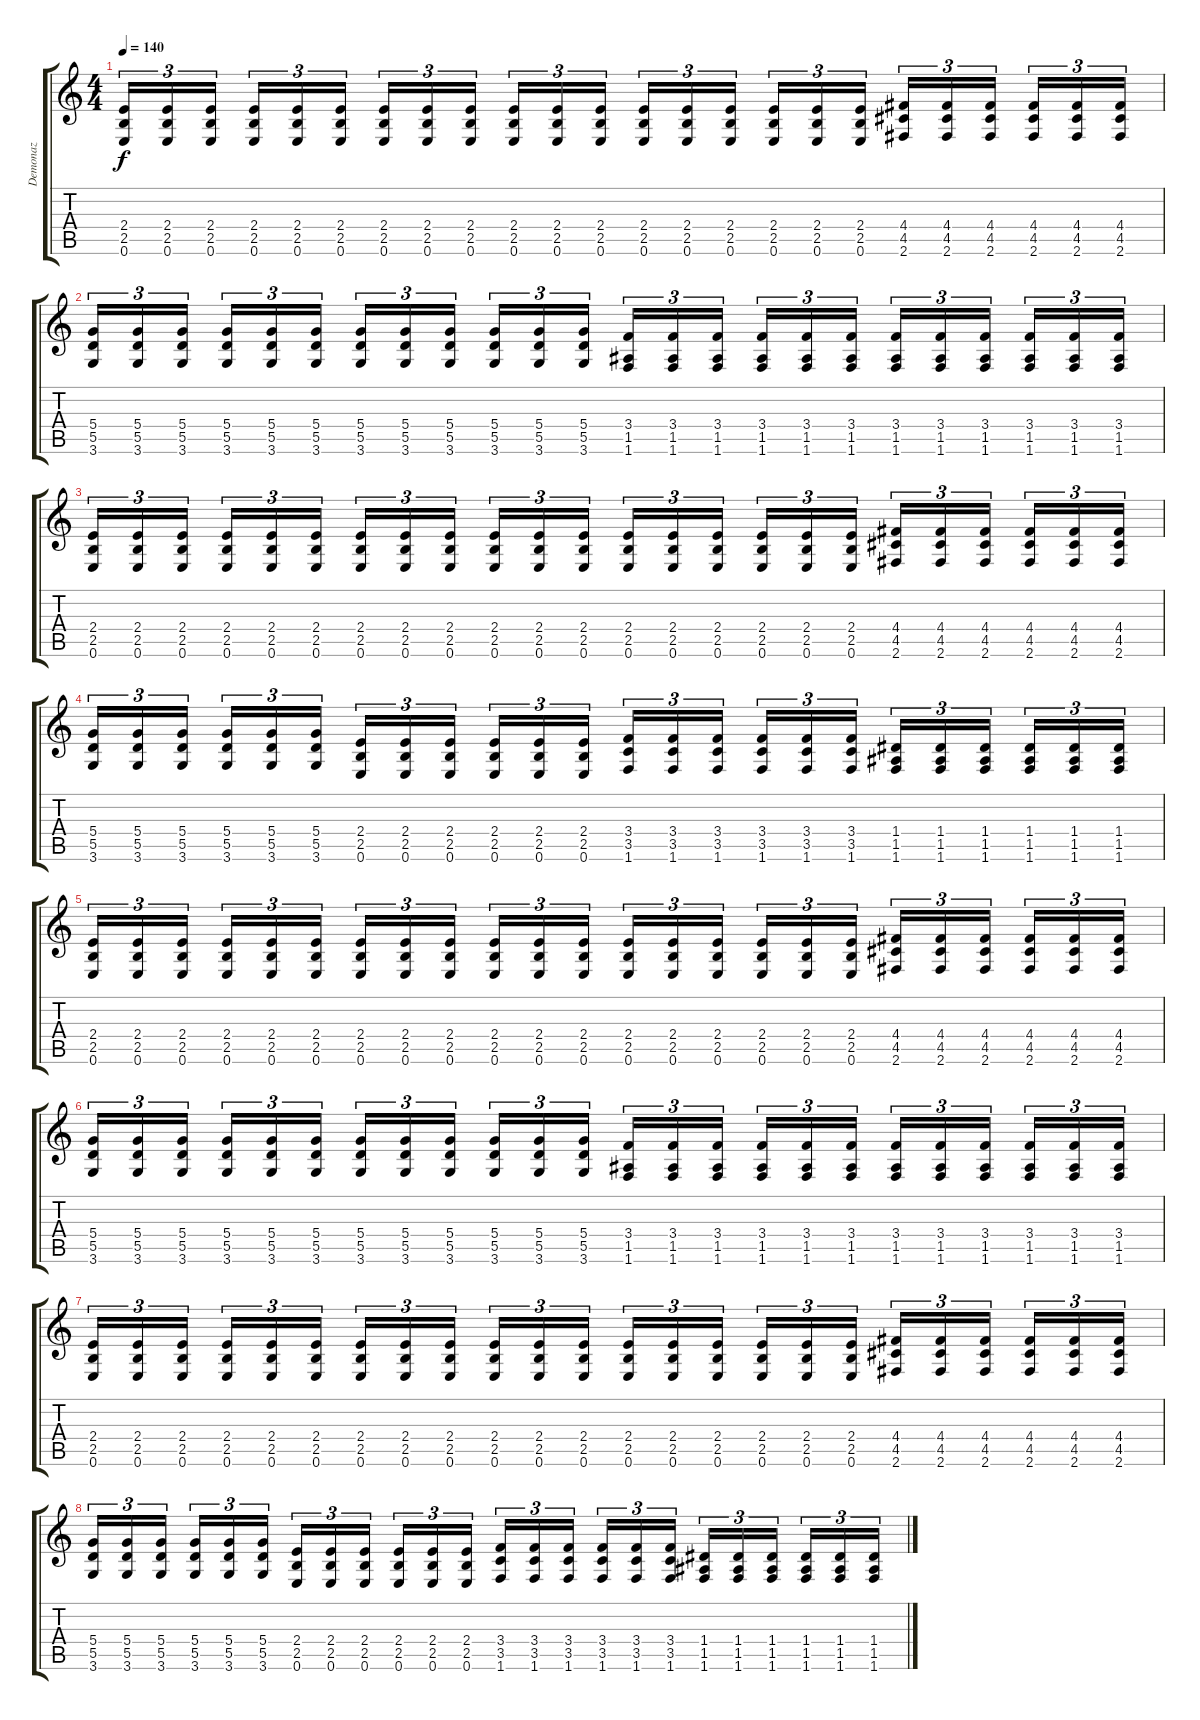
\track ("Demonaz" "Demonaz") {instrument distortionguitar}
\staff {score tabs}
\tuning (E4 B3 G3 D3 A2 E2) {hide}
\ts (4 4)
\tempo 140
\clef g2
\ks c
(2.4 2.5 0.6).16{tu (3 2) dy f} (2.4 2.5 0.6).16{tu (3 2)} (2.4 2.5 0.6).16{tu (3 2) beam splitsecondary} (2.4 2.5 0.6).16{tu (3 2)} (2.4 2.5 0.6).16{tu (3 2)} (2.4 2.5 0.6).16{tu (3 2)} (2.4 2.5 0.6).16{tu (3 2)} (2.4 2.5 0.6).16{tu (3 2)} (2.4 2.5 0.6).16{tu (3 2) beam splitsecondary} (2.4 2.5 0.6).16{tu (3 2)} (2.4 2.5 0.6).16{tu (3 2)} (2.4 2.5 0.6).16{tu (3 2)} (2.4 2.5 0.6).16{tu (3 2)} (2.4 2.5 0.6).16{tu (3 2)} (2.4 2.5 0.6).16{tu (3 2) beam splitsecondary} (2.4 2.5 0.6).16{tu (3 2)} (2.4 2.5 0.6).16{tu (3 2)} (2.4 2.5 0.6).16{tu (3 2)} (4.4 4.5 2.6).16{tu (3 2)} (4.4 4.5 2.6).16{tu (3 2)} (4.4 4.5 2.6).16{tu (3 2) beam splitsecondary} (4.4 4.5 2.6).16{tu (3 2)} (4.4 4.5 2.6).16{tu (3 2)} (4.4 4.5 2.6).16{tu (3 2)} |
(5.4 5.5 3.6).16{tu (3 2)} (5.4 5.5 3.6).16{tu (3 2)} (5.4 5.5 3.6).16{tu (3 2) beam splitsecondary} (5.4 5.5 3.6).16{tu (3 2)} (5.4 5.5 3.6).16{tu (3 2)} (5.4 5.5 3.6).16{tu (3 2)} (5.4 5.5 3.6).16{tu (3 2)} (5.4 5.5 3.6).16{tu (3 2)} (5.4 5.5 3.6).16{tu (3 2) beam splitsecondary} (5.4 5.5 3.6).16{tu (3 2)} (5.4 5.5 3.6).16{tu (3 2)} (5.4 5.5 3.6).16{tu (3 2)} (3.4 1.5 1.6).16{tu (3 2)} (3.4 1.5 1.6).16{tu (3 2)} (3.4 1.5 1.6).16{tu (3 2) beam splitsecondary} (3.4 1.5 1.6).16{tu (3 2)} (3.4 1.5 1.6).16{tu (3 2)} (3.4 1.5 1.6).16{tu (3 2)} (3.4 1.5 1.6).16{tu (3 2)} (3.4 1.5 1.6).16{tu (3 2)} (3.4 1.5 1.6).16{tu (3 2) beam splitsecondary} (3.4 1.5 1.6).16{tu (3 2)} (3.4 1.5 1.6).16{tu (3 2)} (3.4 1.5 1.6).16{tu (3 2)} |
(2.4 2.5 0.6).16{tu (3 2)} (2.4 2.5 0.6).16{tu (3 2)} (2.4 2.5 0.6).16{tu (3 2) beam splitsecondary} (2.4 2.5 0.6).16{tu (3 2)} (2.4 2.5 0.6).16{tu (3 2)} (2.4 2.5 0.6).16{tu (3 2)} (2.4 2.5 0.6).16{tu (3 2)} (2.4 2.5 0.6).16{tu (3 2)} (2.4 2.5 0.6).16{tu (3 2) beam splitsecondary} (2.4 2.5 0.6).16{tu (3 2)} (2.4 2.5 0.6).16{tu (3 2)} (2.4 2.5 0.6).16{tu (3 2)} (2.4 2.5 0.6).16{tu (3 2)} (2.4 2.5 0.6).16{tu (3 2)} (2.4 2.5 0.6).16{tu (3 2) beam splitsecondary} (2.4 2.5 0.6).16{tu (3 2)} (2.4 2.5 0.6).16{tu (3 2)} (2.4 2.5 0.6).16{tu (3 2)} (4.4 4.5 2.6).16{tu (3 2)} (4.4 4.5 2.6).16{tu (3 2)} (4.4 4.5 2.6).16{tu (3 2) beam splitsecondary} (4.4 4.5 2.6).16{tu (3 2)} (4.4 4.5 2.6).16{tu (3 2)} (4.4 4.5 2.6).16{tu (3 2)} |
(5.4 5.5 3.6).16{tu (3 2)} (5.4 5.5 3.6).16{tu (3 2)} (5.4 5.5 3.6).16{tu (3 2) beam splitsecondary} (5.4 5.5 3.6).16{tu (3 2)} (5.4 5.5 3.6).16{tu (3 2)} (5.4 5.5 3.6).16{tu (3 2)} (2.4 2.5 0.6).16{tu (3 2)} (2.4 2.5 0.6).16{tu (3 2)} (2.4 2.5 0.6).16{tu (3 2) beam splitsecondary} (2.4 2.5 0.6).16{tu (3 2)} (2.4 2.5 0.6).16{tu (3 2)} (2.4 2.5 0.6).16{tu (3 2)} (3.4 3.5 1.6).16{tu (3 2)} (3.4 3.5 1.6).16{tu (3 2)} (3.4 3.5 1.6).16{tu (3 2) beam splitsecondary} (3.4 3.5 1.6).16{tu (3 2)} (3.4 3.5 1.6).16{tu (3 2)} (3.4 3.5 1.6).16{tu (3 2)} (1.4 1.5 1.6).16{tu (3 2)} (1.4 1.5 1.6).16{tu (3 2)} (1.4 1.5 1.6).16{tu (3 2) beam splitsecondary} (1.4 1.5 1.6).16{tu (3 2)} (1.4 1.5 1.6).16{tu (3 2)} (1.4 1.5 1.6).16{tu (3 2)} |
(2.4 2.5 0.6).16{tu (3 2)} (2.4 2.5 0.6).16{tu (3 2)} (2.4 2.5 0.6).16{tu (3 2) beam splitsecondary} (2.4 2.5 0.6).16{tu (3 2)} (2.4 2.5 0.6).16{tu (3 2)} (2.4 2.5 0.6).16{tu (3 2)} (2.4 2.5 0.6).16{tu (3 2)} (2.4 2.5 0.6).16{tu (3 2)} (2.4 2.5 0.6).16{tu (3 2) beam splitsecondary} (2.4 2.5 0.6).16{tu (3 2)} (2.4 2.5 0.6).16{tu (3 2)} (2.4 2.5 0.6).16{tu (3 2)} (2.4 2.5 0.6).16{tu (3 2)} (2.4 2.5 0.6).16{tu (3 2)} (2.4 2.5 0.6).16{tu (3 2) beam splitsecondary} (2.4 2.5 0.6).16{tu (3 2)} (2.4 2.5 0.6).16{tu (3 2)} (2.4 2.5 0.6).16{tu (3 2)} (4.4 4.5 2.6).16{tu (3 2)} (4.4 4.5 2.6).16{tu (3 2)} (4.4 4.5 2.6).16{tu (3 2) beam splitsecondary} (4.4 4.5 2.6).16{tu (3 2)} (4.4 4.5 2.6).16{tu (3 2)} (4.4 4.5 2.6).16{tu (3 2)} |
(5.4 5.5 3.6).16{tu (3 2)} (5.4 5.5 3.6).16{tu (3 2)} (5.4 5.5 3.6).16{tu (3 2) beam splitsecondary} (5.4 5.5 3.6).16{tu (3 2)} (5.4 5.5 3.6).16{tu (3 2)} (5.4 5.5 3.6).16{tu (3 2)} (5.4 5.5 3.6).16{tu (3 2)} (5.4 5.5 3.6).16{tu (3 2)} (5.4 5.5 3.6).16{tu (3 2) beam splitsecondary} (5.4 5.5 3.6).16{tu (3 2)} (5.4 5.5 3.6).16{tu (3 2)} (5.4 5.5 3.6).16{tu (3 2)} (3.4 1.5 1.6).16{tu (3 2)} (3.4 1.5 1.6).16{tu (3 2)} (3.4 1.5 1.6).16{tu (3 2) beam splitsecondary} (3.4 1.5 1.6).16{tu (3 2)} (3.4 1.5 1.6).16{tu (3 2)} (3.4 1.5 1.6).16{tu (3 2)} (3.4 1.5 1.6).16{tu (3 2)} (3.4 1.5 1.6).16{tu (3 2)} (3.4 1.5 1.6).16{tu (3 2) beam splitsecondary} (3.4 1.5 1.6).16{tu (3 2)} (3.4 1.5 1.6).16{tu (3 2)} (3.4 1.5 1.6).16{tu (3 2)} |
(2.4 2.5 0.6).16{tu (3 2)} (2.4 2.5 0.6).16{tu (3 2)} (2.4 2.5 0.6).16{tu (3 2) beam splitsecondary} (2.4 2.5 0.6).16{tu (3 2)} (2.4 2.5 0.6).16{tu (3 2)} (2.4 2.5 0.6).16{tu (3 2)} (2.4 2.5 0.6).16{tu (3 2)} (2.4 2.5 0.6).16{tu (3 2)} (2.4 2.5 0.6).16{tu (3 2) beam splitsecondary} (2.4 2.5 0.6).16{tu (3 2)} (2.4 2.5 0.6).16{tu (3 2)} (2.4 2.5 0.6).16{tu (3 2)} (2.4 2.5 0.6).16{tu (3 2)} (2.4 2.5 0.6).16{tu (3 2)} (2.4 2.5 0.6).16{tu (3 2) beam splitsecondary} (2.4 2.5 0.6).16{tu (3 2)} (2.4 2.5 0.6).16{tu (3 2)} (2.4 2.5 0.6).16{tu (3 2)} (4.4 4.5 2.6).16{tu (3 2)} (4.4 4.5 2.6).16{tu (3 2)} (4.4 4.5 2.6).16{tu (3 2) beam splitsecondary} (4.4 4.5 2.6).16{tu (3 2)} (4.4 4.5 2.6).16{tu (3 2)} (4.4 4.5 2.6).16{tu (3 2)} |
(5.4 5.5 3.6).16{tu (3 2)} (5.4 5.5 3.6).16{tu (3 2)} (5.4 5.5 3.6).16{tu (3 2) beam splitsecondary} (5.4 5.5 3.6).16{tu (3 2)} (5.4 5.5 3.6).16{tu (3 2)} (5.4 5.5 3.6).16{tu (3 2)} (2.4 2.5 0.6).16{tu (3 2)} (2.4 2.5 0.6).16{tu (3 2)} (2.4 2.5 0.6).16{tu (3 2) beam splitsecondary} (2.4 2.5 0.6).16{tu (3 2)} (2.4 2.5 0.6).16{tu (3 2)} (2.4 2.5 0.6).16{tu (3 2)} (3.4 3.5 1.6).16{tu (3 2)} (3.4 3.5 1.6).16{tu (3 2)} (3.4 3.5 1.6).16{tu (3 2) beam splitsecondary} (3.4 3.5 1.6).16{tu (3 2)} (3.4 3.5 1.6).16{tu (3 2)} (3.4 3.5 1.6).16{tu (3 2)} (1.4 1.5 1.6).16{tu (3 2)} (1.4 1.5 1.6).16{tu (3 2)} (1.4 1.5 1.6).16{tu (3 2) beam splitsecondary} (1.4 1.5 1.6).16{tu (3 2)} (1.4 1.5 1.6).16{tu (3 2)} (1.4 1.5 1.6).16{tu (3 2)}
